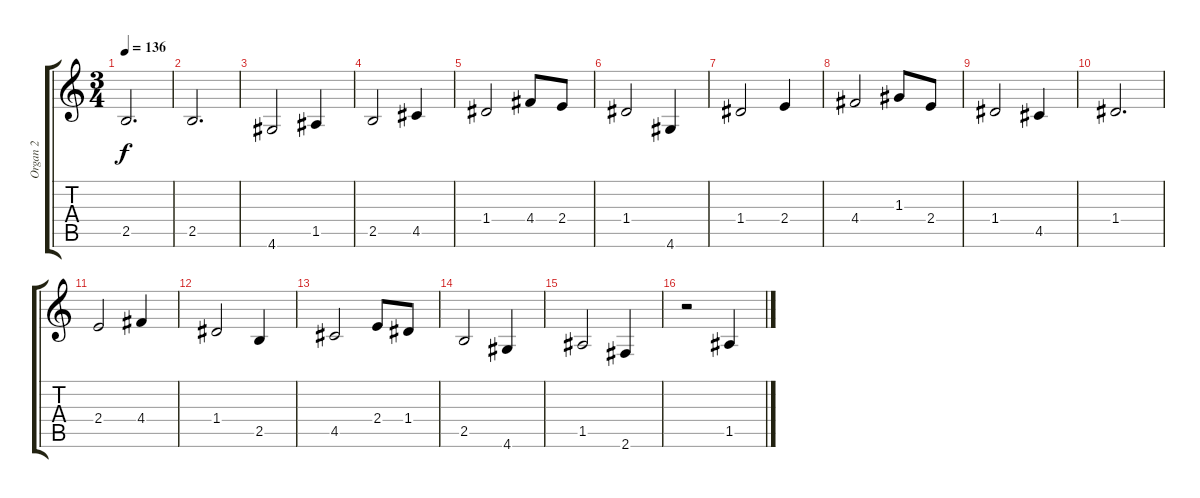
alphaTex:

\track ("Organ 2" "Organ 2") {instrument acousticguitarsteel}
\staff {score tabs}
\tuning (E4 B3 G3 D3 A2 E2) {hide}
\ts (3 4)
\tempo 136
\clef g2
\ks c
2.5.2{d dy f} |
2.5.2{d} |
4.6.2{volume 12} 1.5.4 |
2.5.2 4.5.4 |
1.4.2 4.4.8 2.4.8 |
1.4.2 4.6.4 |
1.4.2 2.4.4 |
4.4.2 1.3.8 2.4.8 |
1.4.2 4.5.4 |
1.4.2{d} |
2.4.2 4.4.4 |
1.4.2 2.5.4 |
4.5.2 2.4.8 1.4.8 |
2.5.2 4.6.4 |
1.5.2 2.6.4 |
r.2 1.5.4
